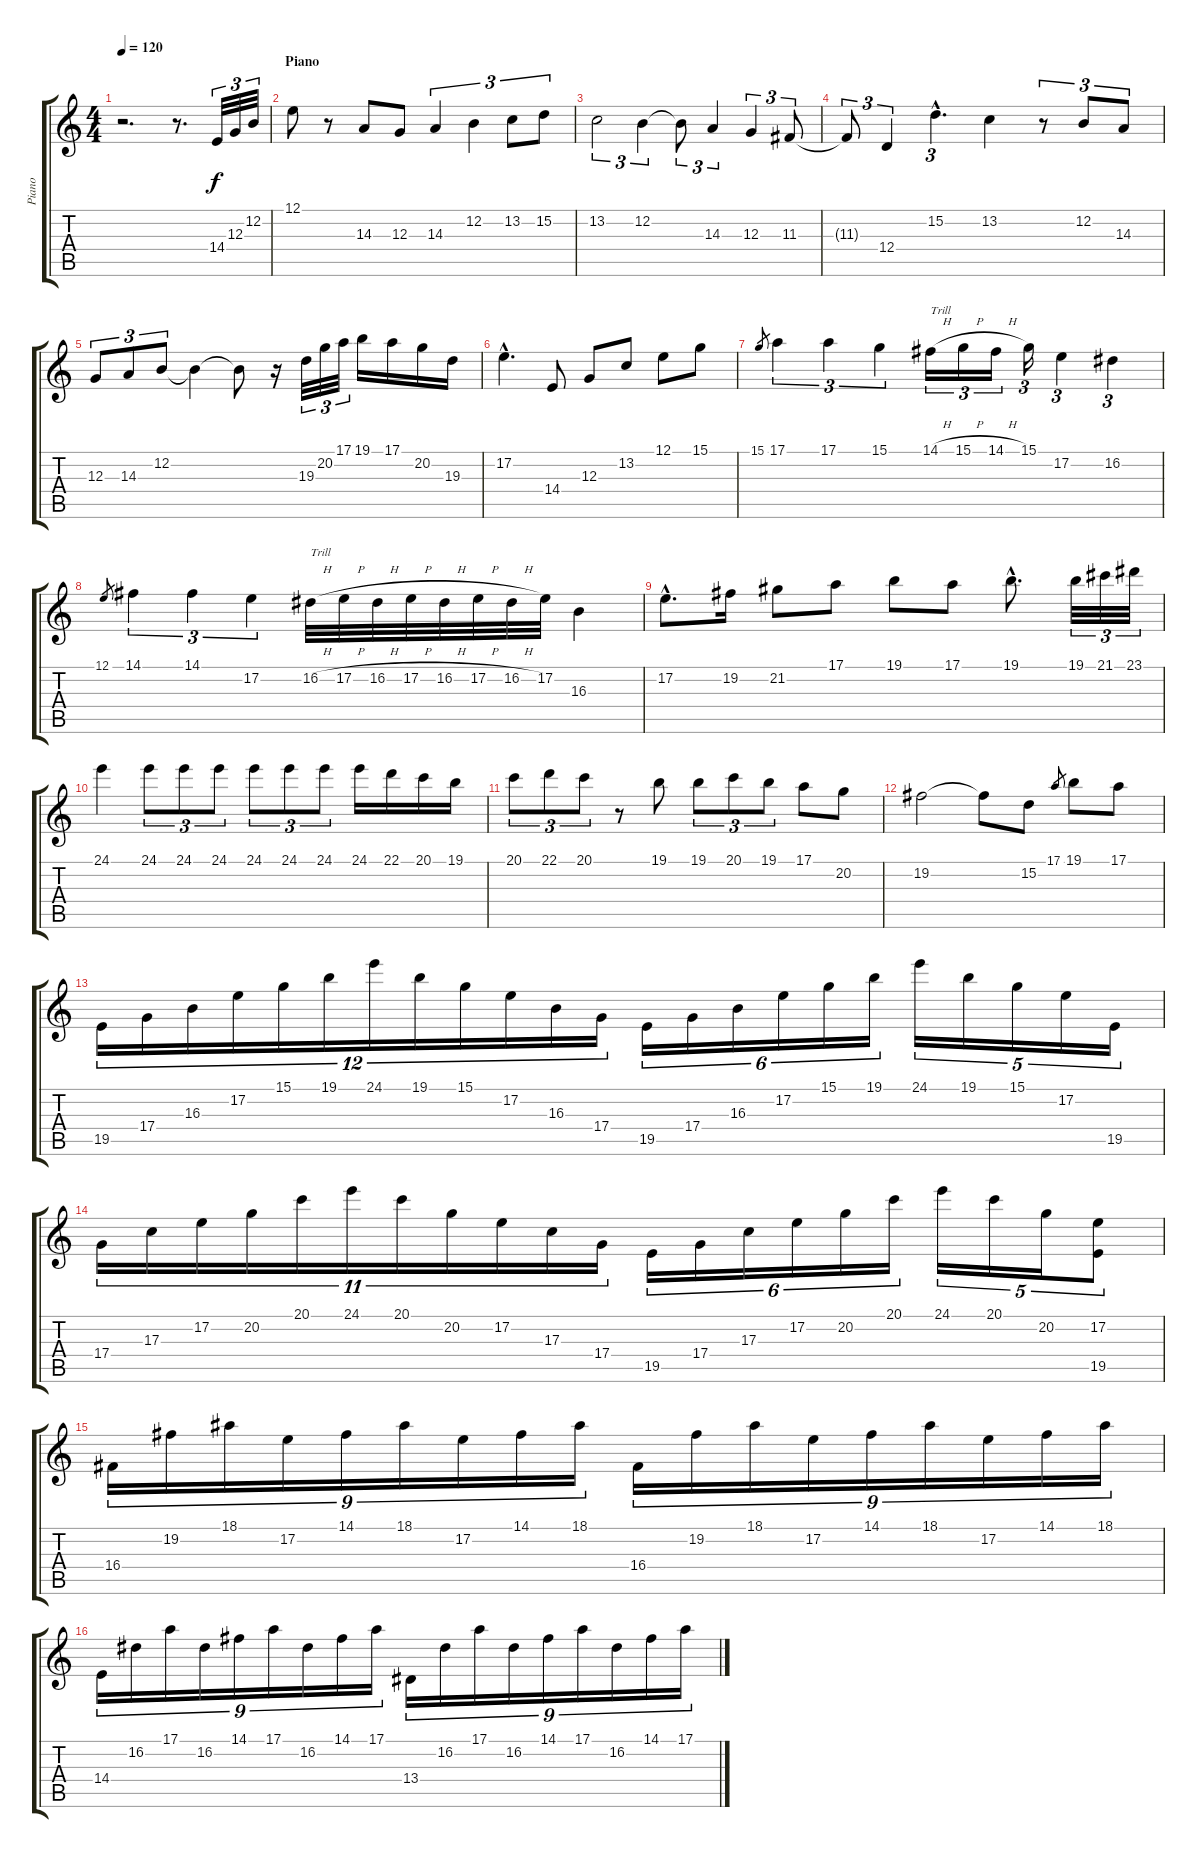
\track ("Piano" "Piano") {instrument acousticgrandpiano}
\staff {score tabs}
\tuning (E4 B3 G3 D3 A2 E2) {hide}
\ts (4 4)
\tempo 120
\clef g2
\ks c
r.2{d dy f} r.8{d} 14.4.32{tu (3 2)} 12.3.32{tu (3 2)} 12.2.32{tu (3 2)} |
\section ("" "Piano")
12.1.8 r.8 14.3.8 12.3.8 14.3.4{tu (3 2)} 12.2.4{tu (3 2)} 13.2.8{tu (3 2)} 15.2.8{tu (3 2)} |
13.2.2{tu (3 2)} 12.2.4{tu (3 2)} 12.2{t}.8{tu (3 2)} 14.3.4{tu (3 2)} 12.3.4{tu (3 2)} 11.3.8{tu (3 2)} |
11.3{t}.8{tu (3 2)} 12.4.4{tu (3 2)} 15.2{hac}.4{d tu (3 2)} 13.2.4 r.8{tu (3 2)} 12.2.8{tu (3 2)} 14.3.8{tu (3 2)} |
12.3.8{tu (3 2)} 14.3.8{tu (3 2)} 12.2.8{tu (3 2)} 12.2{t}.4 12.2{t}.8 r.16 19.3.32{tu (3 2)} 20.2.32{tu (3 2)} 17.1.32{tu (3 2)} 19.1.16 17.1.16 20.2.16 19.3.16 |
17.2{hac}.4{d} 14.4.8 12.3.8 13.2.8 12.1.8 15.1.8 |
15.1.8{gr} 17.1.4{tu (3 2)} 17.1.4{tu (3 2)} 15.1.4{tu (3 2)} 14.1{h}.16{tu (3 2) txt "Trill"} 15.1{h}.16{tu (3 2)} 14.1{h}.16{tu (3 2)} 15.1.16{tu (3 2)} 17.2.4{tu (3 2)} 16.2.4{tu (3 2)} |
12.1.8{gr} 14.1.4{tu (3 2)} 14.1.4{tu (3 2)} 17.2.4{tu (3 2)} 16.2{h}.32{txt "Trill"} 17.2{h}.32 16.2{h}.32 17.2{h}.32 16.2{h}.32 17.2{h}.32 16.2{h}.32 17.2.32 16.3.4 |
17.2{hac}.8{d} 19.2.16 21.2.8 17.1.8 19.1.8 17.1.8 19.1{hac}.8{d} 19.1.32{tu (3 2)} 21.1.32{tu (3 2)} 23.1.32{tu (3 2)} |
24.1.4 24.1.8{tu (3 2)} 24.1.8{tu (3 2)} 24.1.8{tu (3 2)} 24.1.8{tu (3 2)} 24.1.8{tu (3 2)} 24.1.8{tu (3 2)} 24.1.16 22.1.16 20.1.16 19.1.16 |
20.1.8{tu (3 2)} 22.1.8{tu (3 2)} 20.1.8{tu (3 2)} r.8 19.1.8 19.1.8{tu (3 2)} 20.1.8{tu (3 2)} 19.1.8{tu (3 2)} 17.1.8 20.2.8 |
19.2.2 19.2{t}.8 15.2.8 17.1.8{gr} 19.1.8 17.1.8 |
19.5.16{tu (12 8)} 17.4.16{tu (12 8)} 16.3.16{tu (12 8)} 17.2.16{tu (12 8)} 15.1.16{tu (12 8)} 19.1.16{tu (12 8)} 24.1.16{tu (12 8)} 19.1.16{tu (12 8)} 15.1.16{tu (12 8)} 17.2.16{tu (12 8)} 16.3.16{tu (12 8)} 17.4.16{tu (12 8)} 19.5.16{tu (6 4)} 17.4.16{tu (6 4)} 16.3.16{tu (6 4)} 17.2.16{tu (6 4)} 15.1.16{tu (6 4)} 19.1.16{tu (6 4)} 24.1.16{tu (5 4)} 19.1.16{tu (5 4)} 15.1.16{tu (5 4)} 17.2.16{tu (5 4)} 19.5.16{tu (5 4)} |
17.4.16{tu (11 8)} 17.3.16{tu (11 8)} 17.2.16{tu (11 8)} 20.2.16{tu (11 8)} 20.1.16{tu (11 8)} 24.1.16{tu (11 8)} 20.1.16{tu (11 8)} 20.2.16{tu (11 8)} 17.2.16{tu (11 8)} 17.3.16{tu (11 8)} 17.4.16{tu (11 8)} 19.5.16{tu (6 4)} 17.4.16{tu (6 4)} 17.3.16{tu (6 4)} 17.2.16{tu (6 4)} 20.2.16{tu (6 4)} 20.1.16{tu (6 4)} 24.1.16{tu (5 4)} 20.1.16{tu (5 4)} 20.2.16{tu (5 4)} (17.2 19.5).8{tu (5 4)} |
16.4.16{tu (9 8)} 19.2.16{tu (9 8)} 18.1.16{tu (9 8)} 17.2.16{tu (9 8)} 14.1.16{tu (9 8)} 18.1.16{tu (9 8)} 17.2.16{tu (9 8)} 14.1.16{tu (9 8)} 18.1.16{tu (9 8)} 16.4.16{tu (9 8)} 19.2.16{tu (9 8)} 18.1.16{tu (9 8)} 17.2.16{tu (9 8)} 14.1.16{tu (9 8)} 18.1.16{tu (9 8)} 17.2.16{tu (9 8)} 14.1.16{tu (9 8)} 18.1.16{tu (9 8)} |
14.4.16{tu (9 8)} 16.2.16{tu (9 8)} 17.1.16{tu (9 8)} 16.2.16{tu (9 8)} 14.1.16{tu (9 8)} 17.1.16{tu (9 8)} 16.2.16{tu (9 8)} 14.1.16{tu (9 8)} 17.1.16{tu (9 8)} 13.4.16{tu (9 8)} 16.2.16{tu (9 8)} 17.1.16{tu (9 8)} 16.2.16{tu (9 8)} 14.1.16{tu (9 8)} 17.1.16{tu (9 8)} 16.2.16{tu (9 8)} 14.1.16{tu (9 8)} 17.1.16{tu (9 8)}
